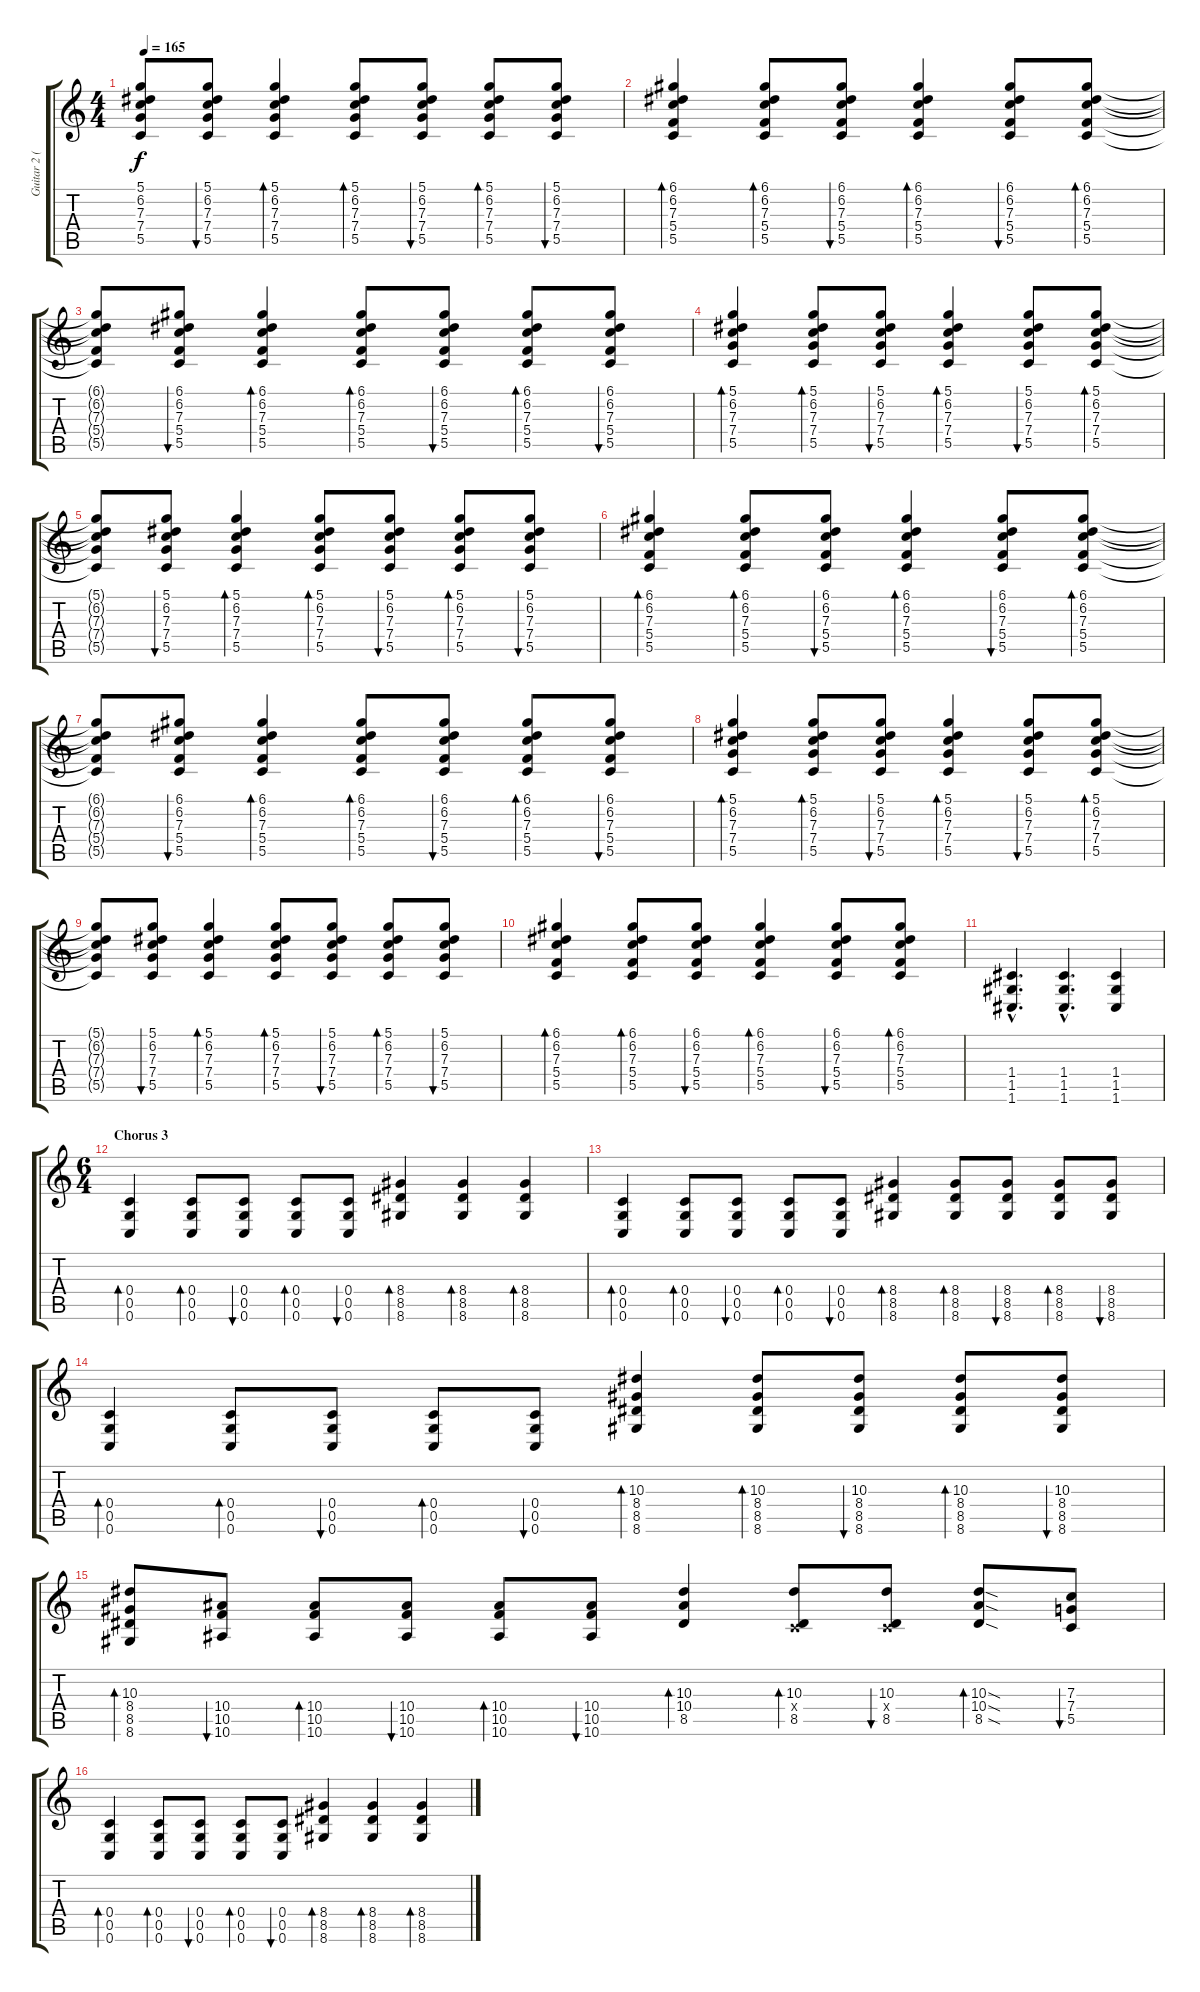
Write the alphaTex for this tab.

\track ("Guitar 2 (distortion)" "Guitar 2 (") {instrument distortionguitar}
\staff {score tabs}
\tuning (D4 A3 F3 C3 G2 C2) {hide}
\ts (4 4)
\tempo 165
\clef g2
\ks c
(5.1{t} 6.2{t} 7.3{t} 7.4{t} 5.5{t}).8{dy f} (5.1 6.2 7.3 7.4 5.5).8{bu 60} (5.1 6.2 7.3 7.4 5.5).4{bd 60} (5.1 6.2 7.3 7.4 5.5).8{bd 60} (5.1 6.2 7.3 7.4 5.5).8{bu 60} (5.1 6.2 7.3 7.4 5.5).8{bd 60} (5.1 6.2 7.3 7.4 5.5).8{bu 60} |
(6.1 6.2 7.3 5.4 5.5).4{bd 60} (6.1 6.2 7.3 5.4 5.5).8{bd 60} (6.1 6.2 7.3 5.4 5.5).8{bu 60} (6.1 6.2 7.3 5.4 5.5).4{bd 60} (6.1 6.2 7.3 5.4 5.5).8{bu 60} (6.1 6.2 7.3 5.4 5.5).8{bd 60} |
(6.1{t} 6.2{t} 7.3{t} 5.4{t} 5.5{t}).8 (6.1 6.2 7.3 5.4 5.5).8{bu 60} (6.1 6.2 7.3 5.4 5.5).4{bd 60} (6.1 6.2 7.3 5.4 5.5).8{bd 60} (6.1 6.2 7.3 5.4 5.5).8{bu 60} (6.1 6.2 7.3 5.4 5.5).8{bd 60} (6.1 6.2 7.3 5.4 5.5).8{bu 60} |
(5.1 6.2 7.3 7.4 5.5).4{bd 60} (5.1 6.2 7.3 7.4 5.5).8{bd 60} (5.1 6.2 7.3 7.4 5.5).8{bu 60} (5.1 6.2 7.3 7.4 5.5).4{bd 60} (5.1 6.2 7.3 7.4 5.5).8{bu 60} (5.1 6.2 7.3 7.4 5.5).8{bd 60} |
(5.1{t} 6.2{t} 7.3{t} 7.4{t} 5.5{t}).8 (5.1 6.2 7.3 7.4 5.5).8{bu 60} (5.1 6.2 7.3 7.4 5.5).4{bd 60} (5.1 6.2 7.3 7.4 5.5).8{bd 60} (5.1 6.2 7.3 7.4 5.5).8{bu 60} (5.1 6.2 7.3 7.4 5.5).8{bd 60} (5.1 6.2 7.3 7.4 5.5).8{bu 60} |
(6.1 6.2 7.3 5.4 5.5).4{bd 60} (6.1 6.2 7.3 5.4 5.5).8{bd 60} (6.1 6.2 7.3 5.4 5.5).8{bu 60} (6.1 6.2 7.3 5.4 5.5).4{bd 60} (6.1 6.2 7.3 5.4 5.5).8{bu 60} (6.1 6.2 7.3 5.4 5.5).8{bd 60} |
(6.1{t} 6.2{t} 7.3{t} 5.4{t} 5.5{t}).8 (6.1 6.2 7.3 5.4 5.5).8{bu 60} (6.1 6.2 7.3 5.4 5.5).4{bd 60} (6.1 6.2 7.3 5.4 5.5).8{bd 60} (6.1 6.2 7.3 5.4 5.5).8{bu 60} (6.1 6.2 7.3 5.4 5.5).8{bd 60} (6.1 6.2 7.3 5.4 5.5).8{bu 60} |
(5.1 6.2 7.3 7.4 5.5).4{bd 60} (5.1 6.2 7.3 7.4 5.5).8{bd 60} (5.1 6.2 7.3 7.4 5.5).8{bu 60} (5.1 6.2 7.3 7.4 5.5).4{bd 60} (5.1 6.2 7.3 7.4 5.5).8{bu 60} (5.1 6.2 7.3 7.4 5.5).8{bd 60} |
(5.1{t} 6.2{t} 7.3{t} 7.4{t} 5.5{t}).8 (5.1 6.2 7.3 7.4 5.5).8{bu 60} (5.1 6.2 7.3 7.4 5.5).4{bd 60} (5.1 6.2 7.3 7.4 5.5).8{bd 60} (5.1 6.2 7.3 7.4 5.5).8{bu 60} (5.1 6.2 7.3 7.4 5.5).8{bd 60} (5.1 6.2 7.3 7.4 5.5).8{bu 60} |
(6.1 6.2 7.3 5.4 5.5).4{bd 60} (6.1 6.2 7.3 5.4 5.5).8{bd 60} (6.1 6.2 7.3 5.4 5.5).8{bu 60} (6.1 6.2 7.3 5.4 5.5).4{bd 60} (6.1 6.2 7.3 5.4 5.5).8{bu 60} (6.1 6.2 7.3 5.4 5.5).8{bd 60} |
(1.4{hac} 1.5{hac} 1.6{hac}).4{d} (1.4{hac} 1.5{hac} 1.6{hac}).4{d} (1.4 1.5 1.6).4 |
\ts (6 4)
\section ("" "Chorus 3")
(0.4 0.5 0.6).4{bd 60} (0.4 0.5 0.6).8{bd 60} (0.4 0.5 0.6).8{bu 60} (0.4 0.5 0.6).8{bd 60} (0.4 0.5 0.6).8{bu 60} (8.4 8.5 8.6).4{bd 60} (8.4 8.5 8.6).4{bd 60} (8.4 8.5 8.6).4{bd 60} |
(0.4 0.5 0.6).4{bd 60} (0.4 0.5 0.6).8{bd 60} (0.4 0.5 0.6).8{bu 60} (0.4 0.5 0.6).8{bd 60} (0.4 0.5 0.6).8{bu 60} (8.4 8.5 8.6).4{bd 60} (8.4 8.5 8.6).8{bd 60} (8.4 8.5 8.6).8{bu 60} (8.4 8.5 8.6).8{bd 60} (8.4 8.5 8.6).8{bu 60} |
(0.4 0.5 0.6).4{bd 60} (0.4 0.5 0.6).8{bd 60} (0.4 0.5 0.6).8{bu 60} (0.4 0.5 0.6).8{bd 60} (0.4 0.5 0.6).8{bu 60} (10.3 8.4 8.5 8.6).4{bd 60} (10.3 8.4 8.5 8.6).8{bd 60} (10.3 8.4 8.5 8.6).8{bu 60} (10.3 8.4 8.5 8.6).8{bd 60} (10.3 8.4 8.5 8.6).8{bu 60} |
(10.3 8.4 8.5 8.6).8{bd 60} (10.4 10.5 10.6).8{bu 60} (10.4 10.5 10.6).8{bd 60} (10.4 10.5 10.6).8{bu 60} (10.4 10.5 10.6).8{bd 60} (10.4 10.5 10.6).8{bu 60} (10.3 10.4 8.5).4{bd 60} (10.3 0.4{x} 8.5).8{bd 60} (10.3 0.4{x} 8.5).8{bu 60} (10.3{sod} 10.4{sod} 8.5{sod}).8{bd 60} (7.3 7.4 5.5).8{bu 60} |
(0.4 0.5 0.6).4{bd 60} (0.4 0.5 0.6).8{bd 60} (0.4 0.5 0.6).8{bu 60} (0.4 0.5 0.6).8{bd 60} (0.4 0.5 0.6).8{bu 60} (8.4 8.5 8.6).4{bd 60} (8.4 8.5 8.6).4{bd 60} (8.4 8.5 8.6).4{bd 60}
